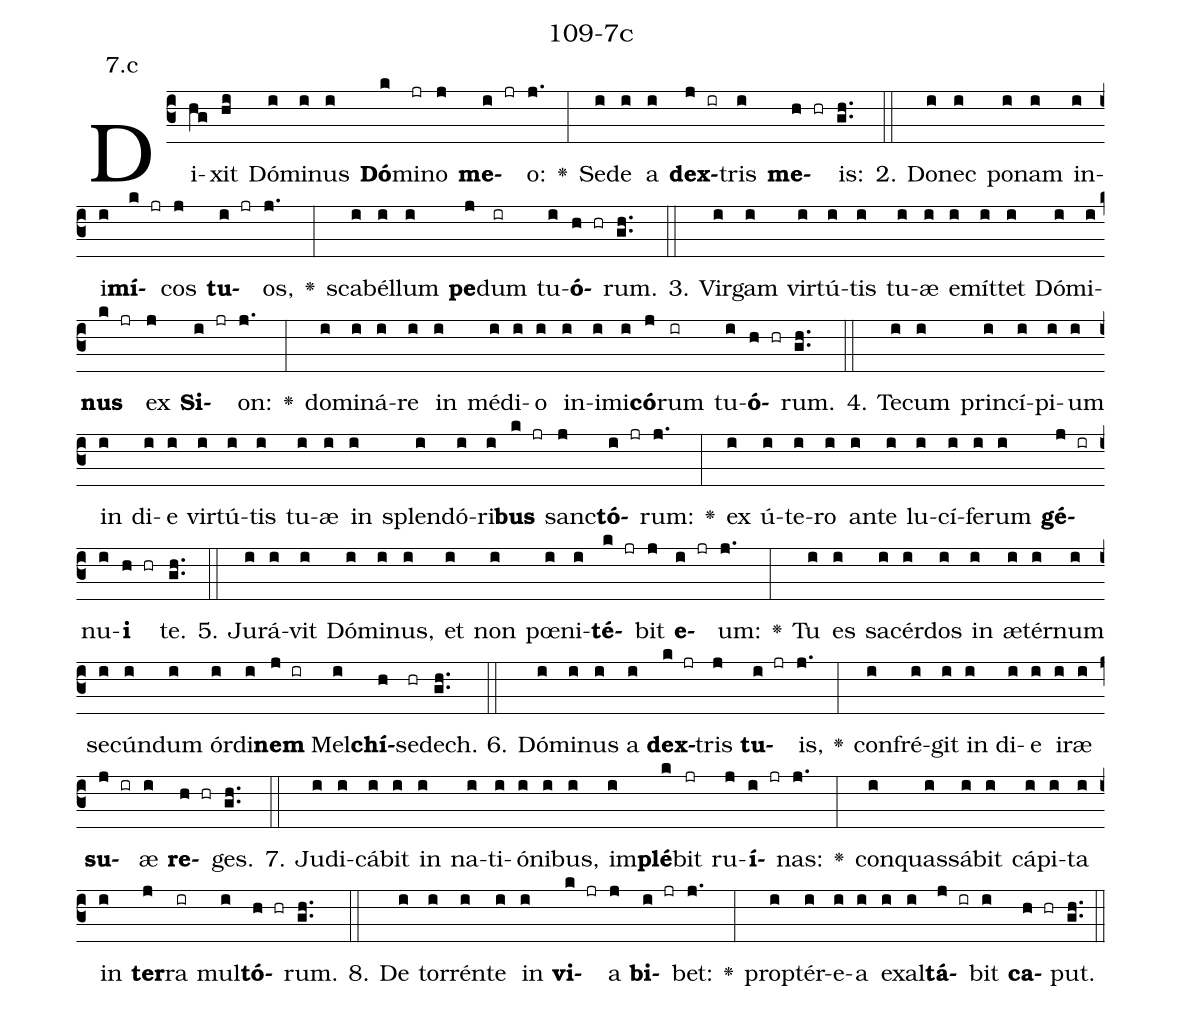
name: 109-7c;
annotation: 7.c;
%%
(c3)Di(hg)xit(hi) Dó(i)mi(i)nus(i) <b>Dó</b>(k)mi(jr)no(j) <b>me</b>(i jr)o:(j.) <v>\greheightstar</v>(:) Se(i)de(i) a(i) <b>dex</b>(j ir)tris(i) <b>me</b>(h hr)is:(gh..) (::)
2. Do(i)nec(i) po(i)nam(i) in(i)i(i)<b>mí</b>(k jr)cos(j) <b>tu</b>(i jr)os,(j.) <v>\greheightstar</v>(:) sca(i)bél(i)lum(i) <b>pe</b>(j)dum(ir) tu(i)<b>ó</b>(h hr)rum.(gh..) (::)
3. Vir(i)gam(i) vir(i)tú(i)tis(i) tu(i)æ(i) e(i)mít(i)tet(i) Dó(i)mi(i)<b>nus</b>(k jr) ex(j) <b>Si</b>(i jr)on:(j.) <v>\greheightstar</v>(:) do(i)mi(i)ná(i)re(i) in(i) mé(i)di(i)o(i) in(i)i(i)mi(i)<b>có</b>(j)rum(ir) tu(i)<b>ó</b>(h hr)rum.(gh..) (::)
4. Te(i)cum(i) prin(i)cí(i)pi(i)um(i) in(i) di(i)e(i) vir(i)tú(i)tis(i) tu(i)æ(i) in(i) splen(i)dó(i)ri(i)<b>bus</b>(k jr) sanc(j)<b>tó</b>(i jr)rum:(j.) <v>\greheightstar</v>(:) ex(i) ú(i)te(i)ro(i) an(i)te(i) lu(i)cí(i)fe(i)rum(i) <b>gé</b>(j ir)nu(i)<b>i</b>(h hr) te.(gh..) (::)
5. Ju(i)rá(i)vit(i) Dó(i)mi(i)nus,(i) et(i) non(i) pœ(i)ni(i)<b>té</b>(k jr)bit(j) <b>e</b>(i jr)um:(j.) <v>\greheightstar</v>(:) Tu(i) es(i) sa(i)cér(i)dos(i) in(i) æ(i)tér(i)num(i) se(i)cún(i)dum(i) ór(i)di(i)<b>nem</b>(j ir) Mel(i)<b>chí</b>(h)se(hr)dech.(gh..) (::)
6. Dó(i)mi(i)nus(i) a(i) <b>dex</b>(k jr)tris(j) <b>tu</b>(i jr)is,(j.) <v>\greheightstar</v>(:) con(i)fré(i)git(i) in(i) di(i)e(i) i(i)ræ(i) <b>su</b>(j ir)æ(i) <b>re</b>(h hr)ges.(gh..) (::)
7. Ju(i)di(i)cá(i)bit(i) in(i) na(i)ti(i)ó(i)ni(i)bus,(i) im(i)<b>plé</b>(k)bit(jr) ru(j)<b>í</b>(i jr)nas:(j.) <v>\greheightstar</v>(:) con(i)quas(i)sá(i)bit(i) cá(i)pi(i)ta(i) in(i) <b>ter</b>(j)ra(ir) mul(i)<b>tó</b>(h hr)rum.(gh..) (::)
8. De(i) tor(i)rén(i)te(i) in(i) <b>vi</b>(k jr)a(j) <b>bi</b>(i jr)bet:(j.) <v>\greheightstar</v>(:) prop(i)tér(i)e(i)a(i) ex(i)al(i)<b>tá</b>(j ir)bit(i) <b>ca</b>(h hr)put.(gh..) (::)
